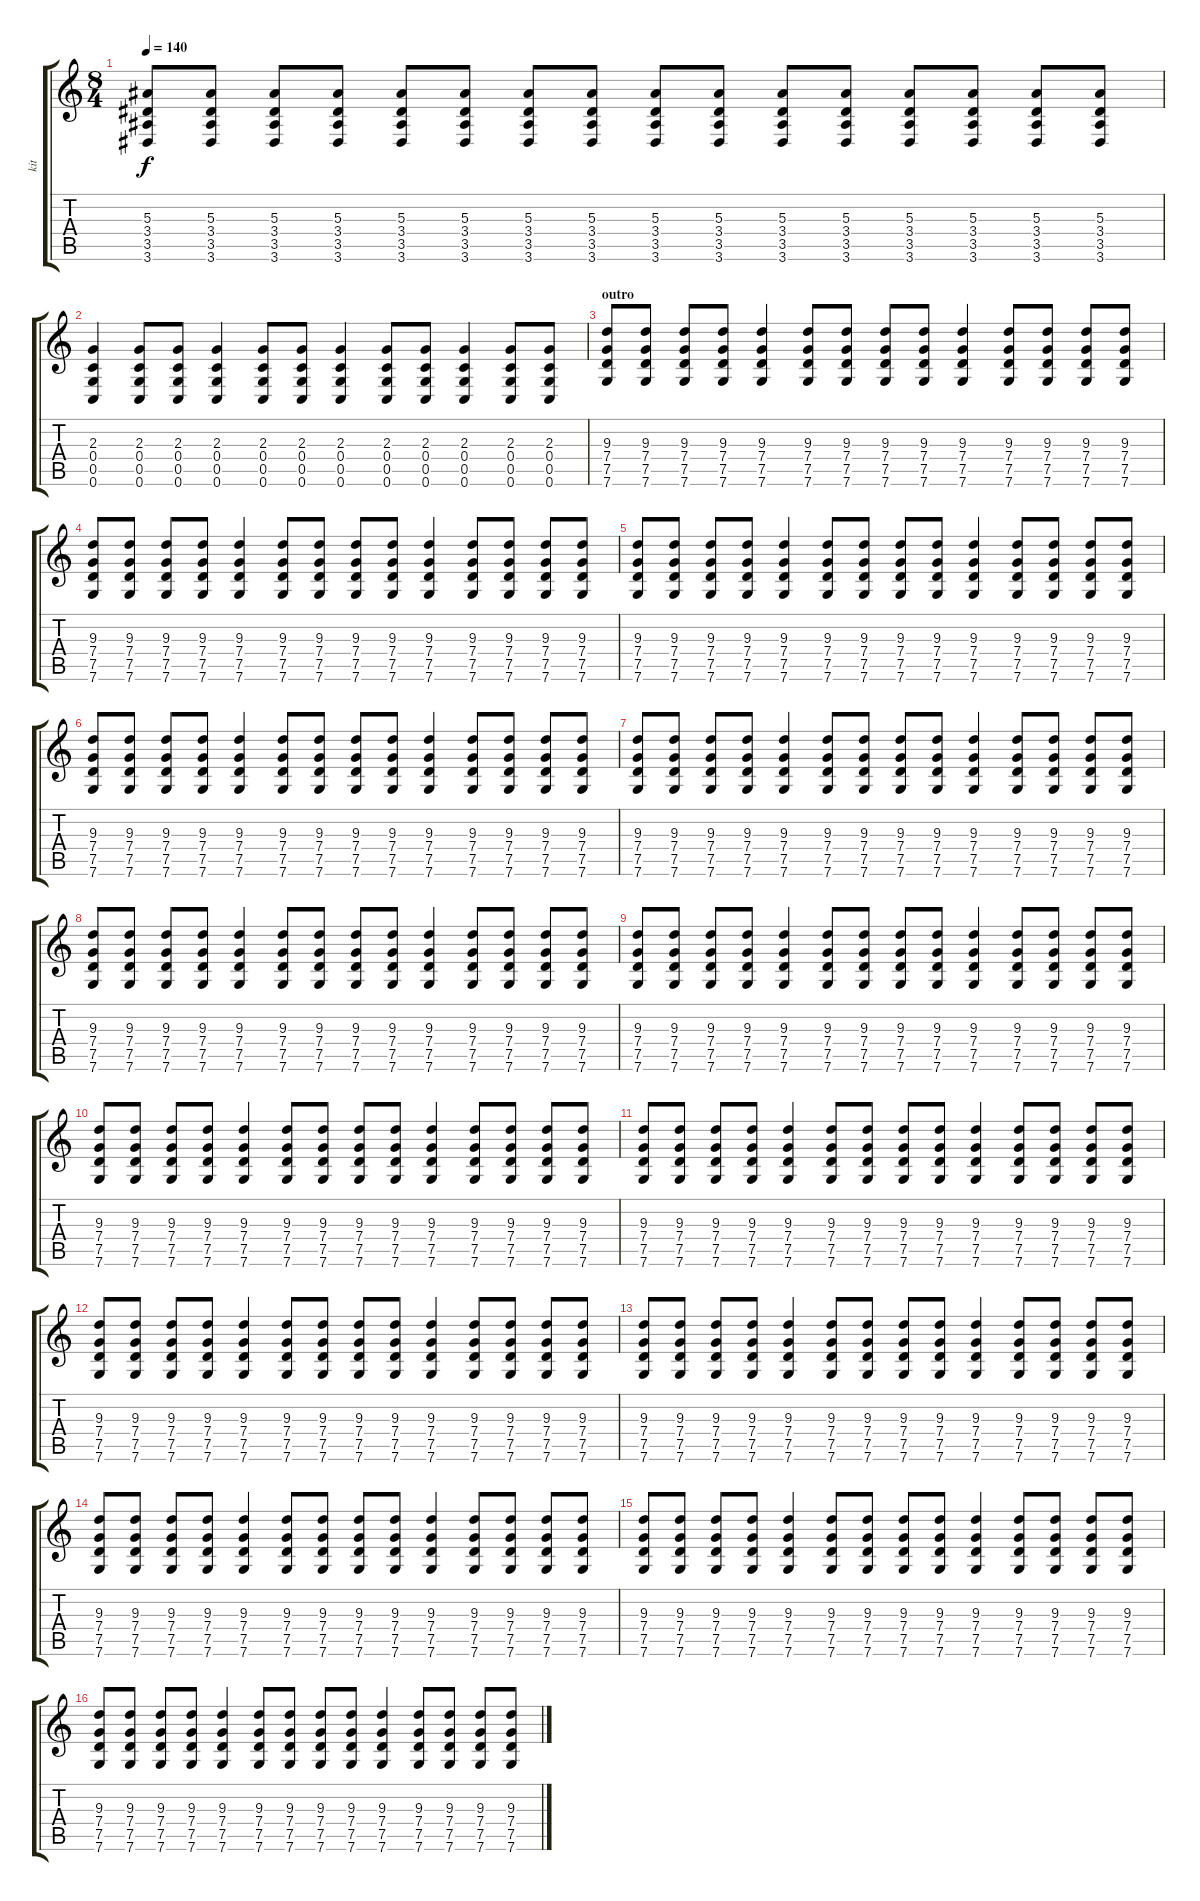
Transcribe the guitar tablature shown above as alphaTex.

\track ("kit" "kit") {instrument electricguitarjazz}
\staff {score tabs}
\tuning (D4 A3 F3 C3 G2 C2) {hide}
\ts (8 4)
\tempo 140
\clef g2
\ks c
(5.3 3.4 3.5 3.6).8{dy f} (5.3 3.4 3.5 3.6).8 (5.3 3.4 3.5 3.6).8 (5.3 3.4 3.5 3.6).8 (5.3 3.4 3.5 3.6).8 (5.3 3.4 3.5 3.6).8 (5.3 3.4 3.5 3.6).8 (5.3 3.4 3.5 3.6).8 (5.3 3.4 3.5 3.6).8 (5.3 3.4 3.5 3.6).8 (5.3 3.4 3.5 3.6).8 (5.3 3.4 3.5 3.6).8 (5.3 3.4 3.5 3.6).8 (5.3 3.4 3.5 3.6).8 (5.3 3.4 3.5 3.6).8 (5.3 3.4 3.5 3.6).8 |
(2.3 0.4 0.5 0.6).4 (2.3 0.4 0.5 0.6).8 (2.3 0.4 0.5 0.6).8 (2.3 0.4 0.5 0.6).4 (2.3 0.4 0.5 0.6).8 (2.3 0.4 0.5 0.6).8 (2.3 0.4 0.5 0.6).4 (2.3 0.4 0.5 0.6).8 (2.3 0.4 0.5 0.6).8 (2.3 0.4 0.5 0.6).4 (2.3 0.4 0.5 0.6).8 (2.3 0.4 0.5 0.6).8 |
\section ("" "outro")
(9.3 7.4 7.5 7.6).8{volume 8 balance 8 instrument electricguitarjazz} (9.3 7.4 7.5 7.6).8 (9.3 7.4 7.5 7.6).8 (9.3 7.4 7.5 7.6).8 (9.3 7.4 7.5 7.6).4 (9.3 7.4 7.5 7.6).8 (9.3 7.4 7.5 7.6).8 (9.3 7.4 7.5 7.6).8 (9.3 7.4 7.5 7.6).8 (9.3 7.4 7.5 7.6).4 (9.3 7.4 7.5 7.6).8 (9.3 7.4 7.5 7.6).8 (9.3 7.4 7.5 7.6).8 (9.3 7.4 7.5 7.6).8 |
(9.3 7.4 7.5 7.6).8{volume 8 balance 8 instrument electricguitarjazz} (9.3 7.4 7.5 7.6).8 (9.3 7.4 7.5 7.6).8 (9.3 7.4 7.5 7.6).8 (9.3 7.4 7.5 7.6).4 (9.3 7.4 7.5 7.6).8 (9.3 7.4 7.5 7.6).8 (9.3 7.4 7.5 7.6).8 (9.3 7.4 7.5 7.6).8 (9.3 7.4 7.5 7.6).4 (9.3 7.4 7.5 7.6).8 (9.3 7.4 7.5 7.6).8 (9.3 7.4 7.5 7.6).8 (9.3 7.4 7.5 7.6).8 |
(9.3 7.4 7.5 7.6).8{volume 8 balance 8 instrument electricguitarjazz} (9.3 7.4 7.5 7.6).8 (9.3 7.4 7.5 7.6).8 (9.3 7.4 7.5 7.6).8 (9.3 7.4 7.5 7.6).4 (9.3 7.4 7.5 7.6).8 (9.3 7.4 7.5 7.6).8 (9.3 7.4 7.5 7.6).8 (9.3 7.4 7.5 7.6).8 (9.3 7.4 7.5 7.6).4 (9.3 7.4 7.5 7.6).8 (9.3 7.4 7.5 7.6).8 (9.3 7.4 7.5 7.6).8 (9.3 7.4 7.5 7.6).8 |
(9.3 7.4 7.5 7.6).8{volume 8 balance 8 instrument electricguitarjazz} (9.3 7.4 7.5 7.6).8 (9.3 7.4 7.5 7.6).8 (9.3 7.4 7.5 7.6).8 (9.3 7.4 7.5 7.6).4 (9.3 7.4 7.5 7.6).8 (9.3 7.4 7.5 7.6).8 (9.3 7.4 7.5 7.6).8 (9.3 7.4 7.5 7.6).8 (9.3 7.4 7.5 7.6).4 (9.3 7.4 7.5 7.6).8 (9.3 7.4 7.5 7.6).8 (9.3 7.4 7.5 7.6).8 (9.3 7.4 7.5 7.6).8 |
(9.3 7.4 7.5 7.6).8{volume 8 balance 8 instrument electricguitarjazz} (9.3 7.4 7.5 7.6).8 (9.3 7.4 7.5 7.6).8 (9.3 7.4 7.5 7.6).8 (9.3 7.4 7.5 7.6).4 (9.3 7.4 7.5 7.6).8 (9.3 7.4 7.5 7.6).8 (9.3 7.4 7.5 7.6).8 (9.3 7.4 7.5 7.6).8 (9.3 7.4 7.5 7.6).4 (9.3 7.4 7.5 7.6).8 (9.3 7.4 7.5 7.6).8 (9.3 7.4 7.5 7.6).8 (9.3 7.4 7.5 7.6).8 |
(9.3 7.4 7.5 7.6).8{volume 8 balance 8 instrument electricguitarjazz} (9.3 7.4 7.5 7.6).8 (9.3 7.4 7.5 7.6).8 (9.3 7.4 7.5 7.6).8 (9.3 7.4 7.5 7.6).4 (9.3 7.4 7.5 7.6).8 (9.3 7.4 7.5 7.6).8 (9.3 7.4 7.5 7.6).8 (9.3 7.4 7.5 7.6).8 (9.3 7.4 7.5 7.6).4 (9.3 7.4 7.5 7.6).8 (9.3 7.4 7.5 7.6).8 (9.3 7.4 7.5 7.6).8 (9.3 7.4 7.5 7.6).8 |
(9.3 7.4 7.5 7.6).8{volume 8 balance 8 instrument electricguitarjazz} (9.3 7.4 7.5 7.6).8 (9.3 7.4 7.5 7.6).8 (9.3 7.4 7.5 7.6).8 (9.3 7.4 7.5 7.6).4 (9.3 7.4 7.5 7.6).8 (9.3 7.4 7.5 7.6).8 (9.3 7.4 7.5 7.6).8 (9.3 7.4 7.5 7.6).8 (9.3 7.4 7.5 7.6).4 (9.3 7.4 7.5 7.6).8 (9.3 7.4 7.5 7.6).8 (9.3 7.4 7.5 7.6).8 (9.3 7.4 7.5 7.6).8 |
(9.3 7.4 7.5 7.6).8{volume 8 balance 8 instrument electricguitarjazz} (9.3 7.4 7.5 7.6).8 (9.3 7.4 7.5 7.6).8 (9.3 7.4 7.5 7.6).8 (9.3 7.4 7.5 7.6).4 (9.3 7.4 7.5 7.6).8 (9.3 7.4 7.5 7.6).8 (9.3 7.4 7.5 7.6).8 (9.3 7.4 7.5 7.6).8 (9.3 7.4 7.5 7.6).4 (9.3 7.4 7.5 7.6).8 (9.3 7.4 7.5 7.6).8 (9.3 7.4 7.5 7.6).8 (9.3 7.4 7.5 7.6).8 |
(9.3 7.4 7.5 7.6).8{volume 8 balance 8 instrument electricguitarjazz} (9.3 7.4 7.5 7.6).8 (9.3 7.4 7.5 7.6).8 (9.3 7.4 7.5 7.6).8 (9.3 7.4 7.5 7.6).4 (9.3 7.4 7.5 7.6).8 (9.3 7.4 7.5 7.6).8 (9.3 7.4 7.5 7.6).8 (9.3 7.4 7.5 7.6).8 (9.3 7.4 7.5 7.6).4 (9.3 7.4 7.5 7.6).8 (9.3 7.4 7.5 7.6).8 (9.3 7.4 7.5 7.6).8 (9.3 7.4 7.5 7.6).8 |
(9.3 7.4 7.5 7.6).8{volume 8 balance 8 instrument electricguitarjazz} (9.3 7.4 7.5 7.6).8 (9.3 7.4 7.5 7.6).8 (9.3 7.4 7.5 7.6).8 (9.3 7.4 7.5 7.6).4 (9.3 7.4 7.5 7.6).8 (9.3 7.4 7.5 7.6).8 (9.3 7.4 7.5 7.6).8 (9.3 7.4 7.5 7.6).8 (9.3 7.4 7.5 7.6).4 (9.3 7.4 7.5 7.6).8 (9.3 7.4 7.5 7.6).8 (9.3 7.4 7.5 7.6).8 (9.3 7.4 7.5 7.6).8 |
(9.3 7.4 7.5 7.6).8{volume 8 balance 8 instrument electricguitarjazz} (9.3 7.4 7.5 7.6).8 (9.3 7.4 7.5 7.6).8 (9.3 7.4 7.5 7.6).8 (9.3 7.4 7.5 7.6).4 (9.3 7.4 7.5 7.6).8 (9.3 7.4 7.5 7.6).8 (9.3 7.4 7.5 7.6).8 (9.3 7.4 7.5 7.6).8 (9.3 7.4 7.5 7.6).4 (9.3 7.4 7.5 7.6).8 (9.3 7.4 7.5 7.6).8 (9.3 7.4 7.5 7.6).8 (9.3 7.4 7.5 7.6).8 |
(9.3 7.4 7.5 7.6).8{volume 8 balance 8 instrument electricguitarjazz} (9.3 7.4 7.5 7.6).8 (9.3 7.4 7.5 7.6).8 (9.3 7.4 7.5 7.6).8 (9.3 7.4 7.5 7.6).4 (9.3 7.4 7.5 7.6).8 (9.3 7.4 7.5 7.6).8 (9.3 7.4 7.5 7.6).8 (9.3 7.4 7.5 7.6).8 (9.3 7.4 7.5 7.6).4 (9.3 7.4 7.5 7.6).8 (9.3 7.4 7.5 7.6).8 (9.3 7.4 7.5 7.6).8 (9.3 7.4 7.5 7.6).8 |
(9.3 7.4 7.5 7.6).8{volume 8 balance 8 instrument electricguitarjazz} (9.3 7.4 7.5 7.6).8 (9.3 7.4 7.5 7.6).8 (9.3 7.4 7.5 7.6).8 (9.3 7.4 7.5 7.6).4 (9.3 7.4 7.5 7.6).8 (9.3 7.4 7.5 7.6).8 (9.3 7.4 7.5 7.6).8 (9.3 7.4 7.5 7.6).8 (9.3 7.4 7.5 7.6).4 (9.3 7.4 7.5 7.6).8 (9.3 7.4 7.5 7.6).8 (9.3 7.4 7.5 7.6).8 (9.3 7.4 7.5 7.6).8 |
(9.3 7.4 7.5 7.6).8{volume 8 balance 8 instrument electricguitarjazz} (9.3 7.4 7.5 7.6).8 (9.3 7.4 7.5 7.6).8 (9.3 7.4 7.5 7.6).8 (9.3 7.4 7.5 7.6).4 (9.3 7.4 7.5 7.6).8 (9.3 7.4 7.5 7.6).8 (9.3 7.4 7.5 7.6).8 (9.3 7.4 7.5 7.6).8 (9.3 7.4 7.5 7.6).4 (9.3 7.4 7.5 7.6).8 (9.3 7.4 7.5 7.6).8 (9.3 7.4 7.5 7.6).8 (9.3 7.4 7.5 7.6).8
